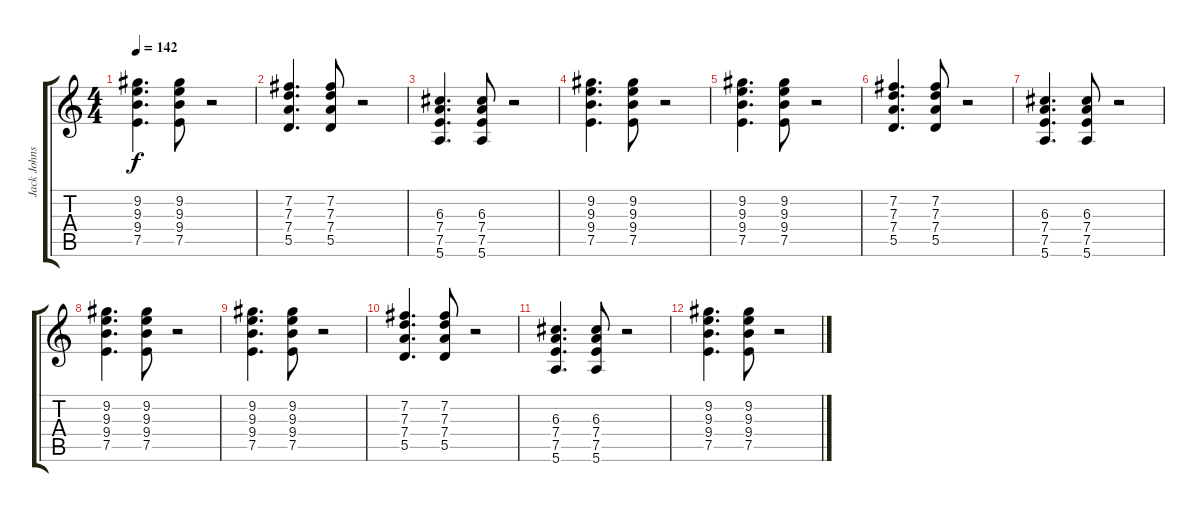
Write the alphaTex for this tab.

\track ("Jack Johnson" "Jack Johns") {instrument acousticguitarsteel}
\staff {score tabs}
\tuning (E4 B3 G3 D3 A2 E2) {hide}
\ts (4 4)
\tempo 142
\clef g2
\ks c
(9.2 9.3 9.4 7.5).4{d dy f} (9.2 9.3 9.4 7.5).8 r.2 |
(7.2 7.3 7.4 5.5).4{d} (7.2 7.3 7.4 5.5).8 r.2 |
(6.3 7.4 7.5 5.6).4{d} (6.3 7.4 7.5 5.6).8 r.2 |
(9.2 9.3 9.4 7.5).4{d} (9.2 9.3 9.4 7.5).8 r.2 |
(9.2 9.3 9.4 7.5).4{d} (9.2 9.3 9.4 7.5).8 r.2 |
(7.2 7.3 7.4 5.5).4{d} (7.2 7.3 7.4 5.5).8 r.2 |
(6.3 7.4 7.5 5.6).4{d} (6.3 7.4 7.5 5.6).8 r.2 |
(9.2 9.3 9.4 7.5).4{d} (9.2 9.3 9.4 7.5).8 r.2 |
(9.2 9.3 9.4 7.5).4{d} (9.2 9.3 9.4 7.5).8 r.2 |
(7.2 7.3 7.4 5.5).4{d} (7.2 7.3 7.4 5.5).8 r.2 |
(6.3 7.4 7.5 5.6).4{d} (6.3 7.4 7.5 5.6).8 r.2 |
(9.2 9.3 9.4 7.5).4{d} (9.2 9.3 9.4 7.5).8 r.2
